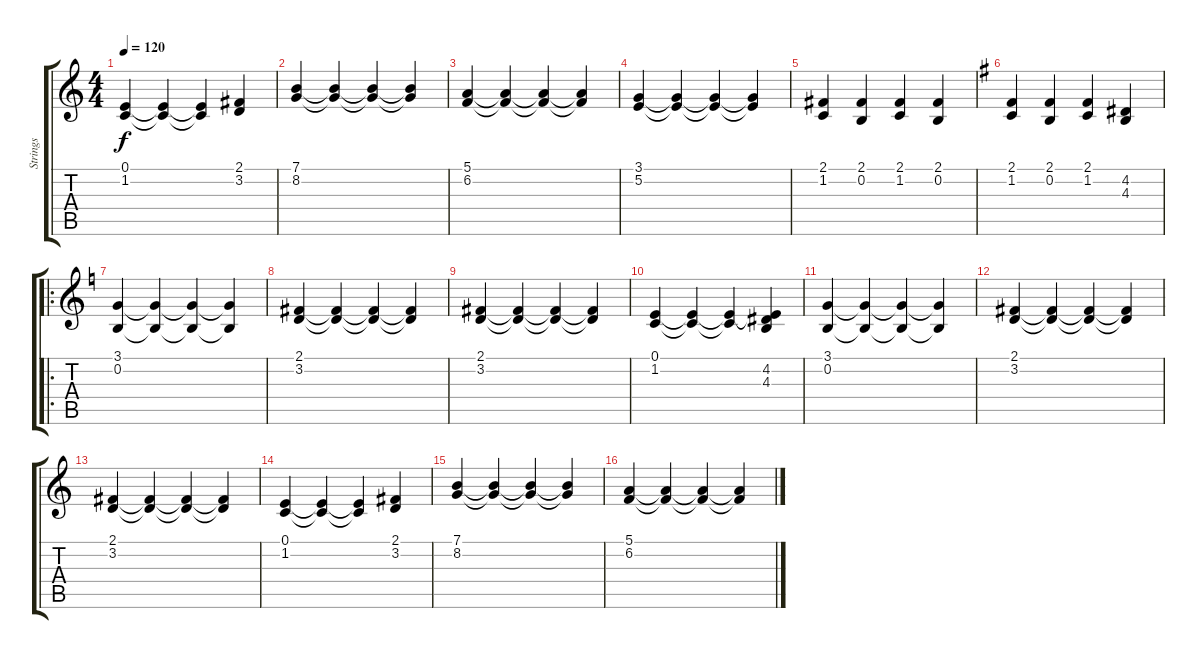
\track ("Strings" "Strings") {instrument stringensemble1}
\staff {score tabs}
\tuning (E4 B3 G3 D3 A2 E2) {hide}
\ts (4 4)
\tempo 120
\clef g2
\ks c
(0.1 1.2).4{dy f} (0.1{t} 1.2{t}).4 (0.1{t} 1.2{t}).4 (2.1 3.2).4 |
(7.1 8.2).4 (7.1{t} 8.2{t}).4 (7.1{t} 8.2{t}).4 (7.1{t} 8.2{t}).4 |
(5.1 6.2).4 (5.1{t} 6.2{t}).4 (5.1{t} 6.2{t}).4 (5.1{t} 6.2{t}).4 |
(3.1 5.2).4 (3.1{t} 5.2{t}).4 (3.1{t} 5.2{t}).4 (3.1{t} 5.2{t}).4 |
(2.1 1.2).4 (2.1 0.2).4 (2.1 1.2).4 (2.1 0.2).4 |
\ks g
(2.1 1.2).4 (2.1 0.2).4 (2.1 1.2).4 (4.2 4.3).4 |
\ro
\ks c
(3.1 0.2).4 (3.1{t} 0.2{t}).4 (3.1{t} 0.2{t}).4 (3.1{t} 0.2{t}).4 |
(2.1 3.2).4 (2.1{t} 3.2{t}).4 (2.1{t} 3.2{t}).4 (2.1{t} 3.2{t}).4 |
(2.1 3.2).4 (2.1{t} 3.2{t}).4 (2.1{t} 3.2{t}).4 (2.1{t} 3.2{t}).4 |
(0.1 1.2).4 (0.1{t} 1.2{t}).4 (0.1{t} 1.2{t}).4 (0.1{t} 4.2 4.3).4 |
(3.1 0.2).4 (3.1{t} 0.2{t}).4 (3.1{t} 0.2{t}).4 (3.1{t} 0.2{t}).4 |
(2.1 3.2).4 (2.1{t} 3.2{t}).4 (2.1{t} 3.2{t}).4 (2.1{t} 3.2{t}).4 |
(2.1 3.2).4 (2.1{t} 3.2{t}).4 (2.1{t} 3.2{t}).4 (2.1{t} 3.2{t}).4 |
(0.1 1.2).4 (0.1{t} 1.2{t}).4 (0.1{t} 1.2{t}).4 (2.1 3.2).4 |
(7.1 8.2).4 (7.1{t} 8.2{t}).4 (7.1{t} 8.2{t}).4 (7.1{t} 8.2{t}).4 |
(5.1 6.2).4 (5.1{t} 6.2{t}).4 (5.1{t} 6.2{t}).4 (5.1{t} 6.2{t}).4
